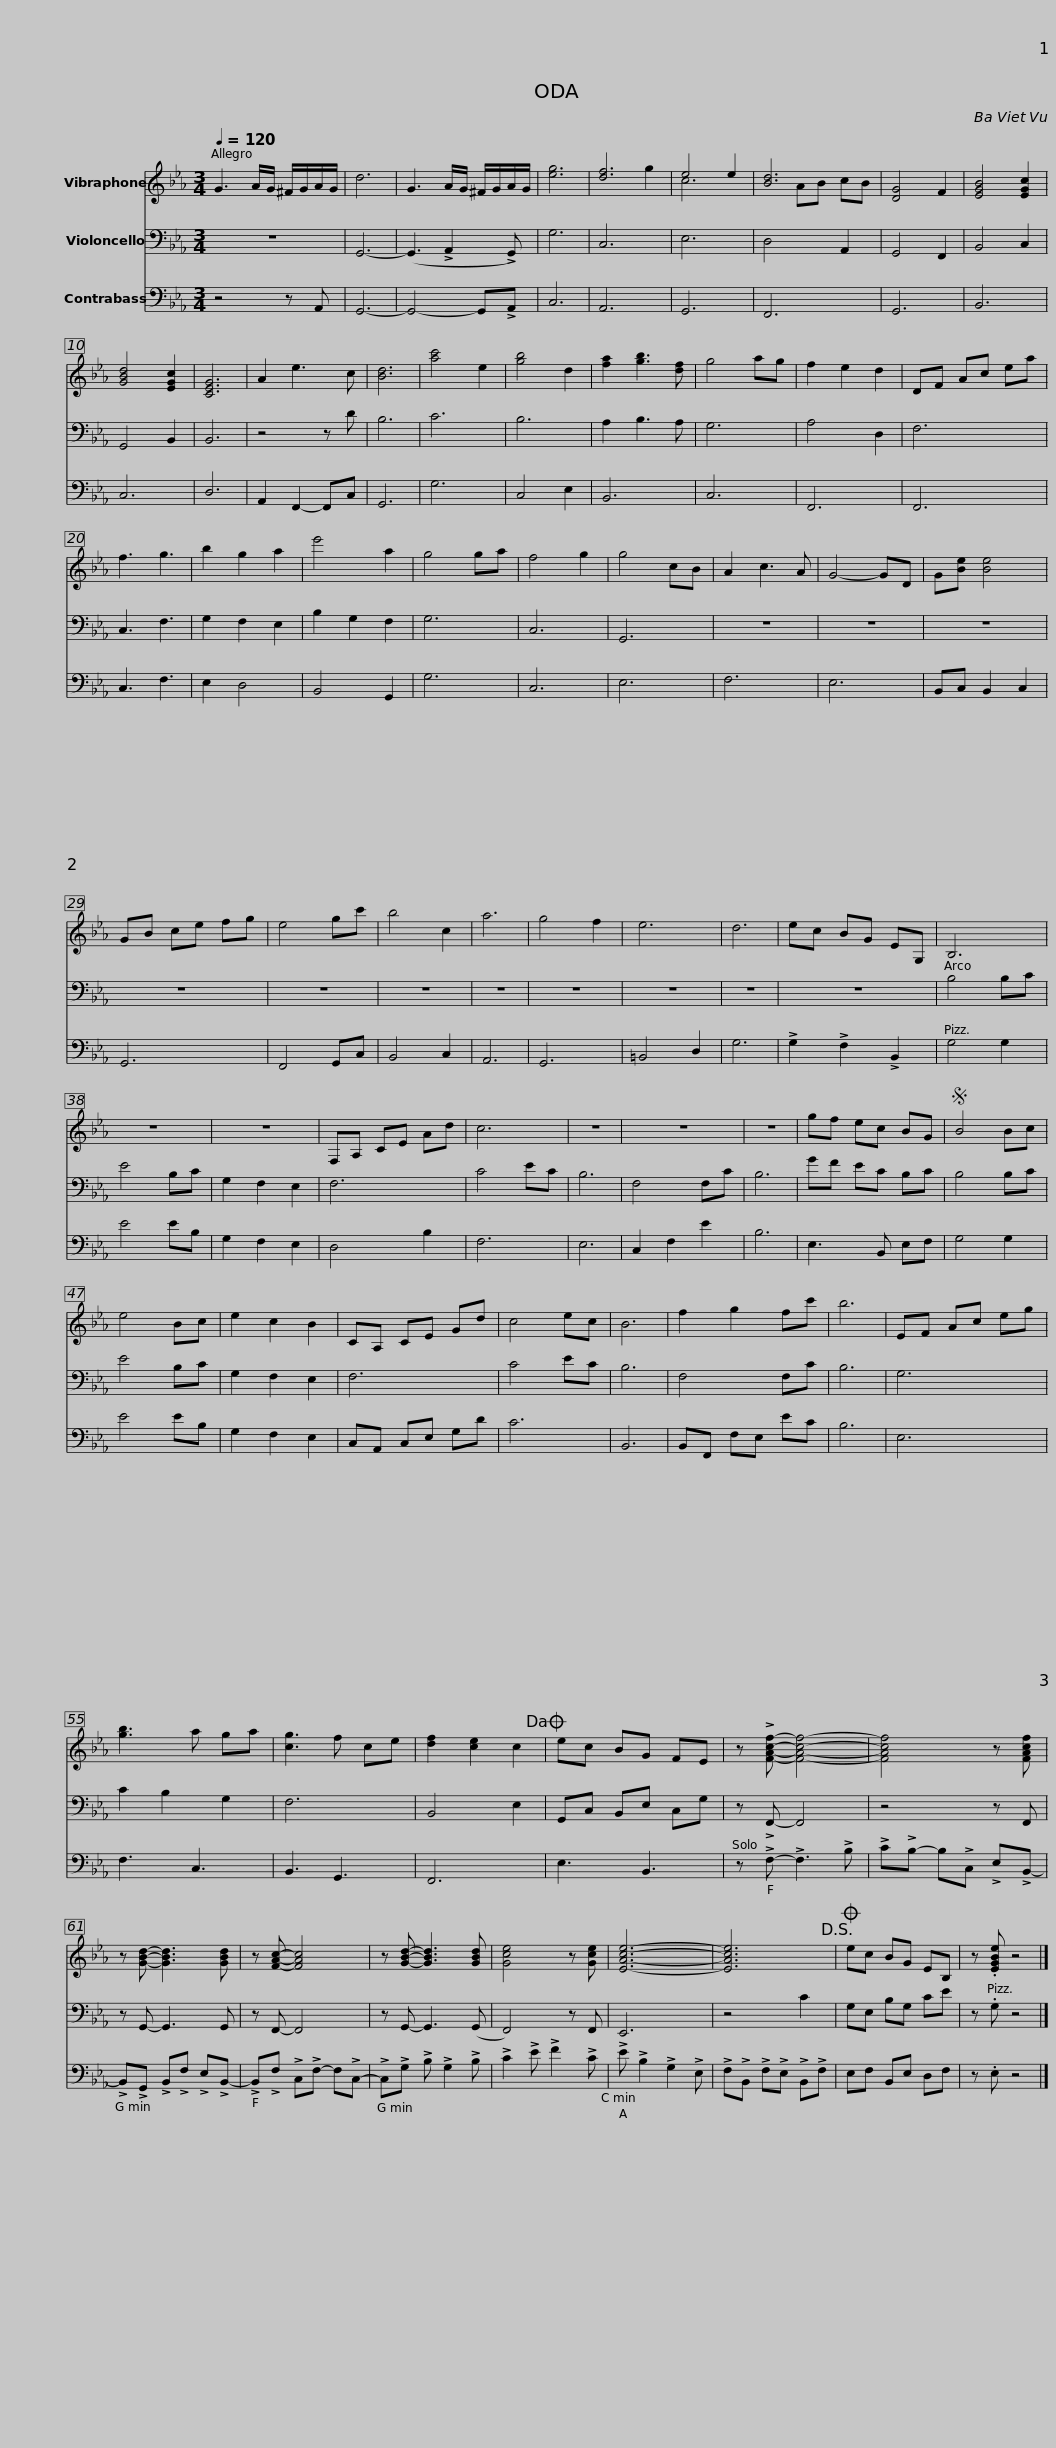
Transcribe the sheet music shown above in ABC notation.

X:1
%%score ( 1 2 ) 3 4
L:1/8
Q:1/4=120
M:3/4
I:linebreak $
K:Eb
V:1 treble
V:2 treble
V:3 bass
V:4 bass transpose=-12
V:1
 G3 A/G/ ^F/G/A/G/ | d6 | G3 A/G/ ^F/G/A/G/ | [eg]6 | [df]6 | %5
 e4 e2 | [Bd]6 | [DG]4 F2 | [EGB]4 [EGc]2 |$ [GBd]4 [EGc]2 | %10
 [CEG]6 | A2 e3 c | [Bd]6 | [ac']4 e2 | [gb]4 d2 | %15
 [fa]2 [gb]3 [df] | g4 ag | f2 e2 d2 | DF Ac ea | f3 g3 |$ %20
 b2 g2 a2 | e'4 a2 | g4 ga | f4 g2 | g4 cB | %25
 A2 c3 A | G4- GD | G[Be] [Be]4 | GB ce fg | e4 gc' | %30
 b4 c2 |$ a6 | g4 f2 | e6 | d6 | %35
 ec BG EG, | B,6 | z6 | z6 | F,A, CE Ad | %40
 c6 | z6 |$ z6 | z6 | gf ec BG | %45
S B4 Bc | e4 Bc | e2 c2 B2 | CA, CE Gd | c4 ec | %50
 B6 |$ f2 g2 fc' | b6 | EF Ac eg | [gb]3 a ga | %55
 [cg]3 f ce | [df]2 [ce]2 c2!dacoda! | ec BG FE | z !>![FAcf]- [FAcf]4- |$ [FAcf]4 z [FAcf] | %60
 z [GBd]- [GBd]3 [GBd] | z [FAc]- [FAc]4 | z [GBd]- [GBd]3 [GBd] | [Gce]4 z [Gce] | [EAce]6- |$ %65
 [EAce]6!D.S.! |O ec BG EB, | z .[EGBe] z4 |] %68
V:2
 x6 | x6 | x6 | x6 | x4 g2 | %5
 c6 | x2 AB cB | x6 | x6 |$ x6 | %10
 x6 | x6 | x6 | x6 | x6 | %15
 x6 | x6 | x6 | x6 | x6 |$ %20
 x6 | x6 | x6 | x6 | x6 | %25
 x6 | x6 | x6 | x6 | x6 | %30
 x6 |$ x6 | x6 | x6 | x6 | %35
 x6 | x6 | x6 | x6 | x6 | %40
 x6 | x6 |$ x6 | x6 | x6 | %45
 x6 | x6 | x6 | x6 | x6 | %50
 x6 |$ x6 | x6 | x6 | x6 | %55
 x6 | x6 | x6 | x6 |$ x6 | %60
 x6 | x6 | x6 | x6 | x6 |$ %65
 x6 | x6 | x6 |] %68
V:3
 z6 | G,,6- | (G,,3 !>!A,,2 !>!G,,) | G,6 | C,6 | %5
 E,6 | D,4 A,,2 | G,,4 F,,2 | B,,4 C,2 |$ G,,4 B,,2 | %10
 B,,6 | z4 z D | B,6 | C6 | B,6 | %15
 A,2 B,3 A, | G,6 | A,4 D,2 | F,6 | C,3 F,3 |$ %20
 G,2 F,2 E,2 | B,2 G,2 F,2 | G,6 | C,6 | G,,6 | %25
 z6 | z6 | z6 | z6 | z6 | %30
 z6 |$ z6 | z6 | z6 | z6 | %35
 z6 | B,4 B,C | E4 B,C | G,2 F,2 E,2 | F,6 | %40
 C4 EC | B,6 |$ F,4 F,C | B,6 | GF EC B,C | %45
 B,4 B,C | E4 B,C | G,2 F,2 E,2 | F,6 | C4 EC | %50
 B,6 |$ F,4 F,C | B,6 | G,6 | C2 B,2 G,2 | %55
 F,6 | B,,4 E,2 | G,,C, B,,E, C,G, | z !>!F,,- F,,4 |$ z4 z F,, | %60
 z G,,- G,,3 G,, | z F,,- F,,4 | z G,,- G,,3 (G,, | F,,4) z F,, | E,,6 |$ %65
 z4 C2 | G,E, B,G, CE | z .G, z4 |] %68
V:4
 z4 z A,, | G,,6- | G,,4- G,,!>!A,, | C,6 | A,,6 | %5
 G,,6 | F,,6 | G,,6 | B,,6 |$ C,6 | %10
 D,6 | A,,2 F,,2- F,,C, | G,,6 | G,6 | C,4 E,2 | %15
 B,,6 | C,6 | F,,6 | F,,6 | C,3 F,3 |$ %20
 E,2 D,4 | B,,4 G,,2 | G,6 | C,6 | E,6 | %25
 F,6 | E,6 | B,,C, B,,2 C,2 | G,,6 | F,,4 G,,C, | %30
 B,,4 C,2 |$ A,,6 | G,,6 | =B,,4 D,2 | G,6 | %35
 !>!G,2 !>!F,2 !>!B,,2 | G,4 G,2 | E4 EB, | G,2 F,2 E,2 | D,4 B,2 | %40
 F,6 | E,6 |$ C,2 F,2 E2 | B,6 | E,3 B,, E,F, | %45
 G,4 G,2 | E4 EB, | G,2 F,2 E,2 | C,A,, C,E, G,D | C6 | %50
 B,,6 |$ B,,F,, F,E, EC | B,6 | E,6 | F,3 C,3 | %55
 B,,3 G,,3 | F,,6 | E,3 B,,3 | z !>!F,- !>!F,3 !>!B, |$ !>!C!>!B,- B,!>!C, !>!E,!>!B,,- | %60
 !>!B,,!>!G,, !>!B,,!>!F, !>!E,!>!B,,- | !>!B,,!>!F, !>!C,!>!F,- F,!>!C,- | !>!C,!>!G, !>!B, !>!G,2 !>!B, | !>!C2 !>!E !>!F2 !>!C | !>!E !>!B,2 !>!G,2 !>!E, |$ %65
 !>!F,!>!B,, !>!F,!>!E, !>!B,,!>!F, | E,F, B,,E, D,F, | z .E, z4 |] %68
